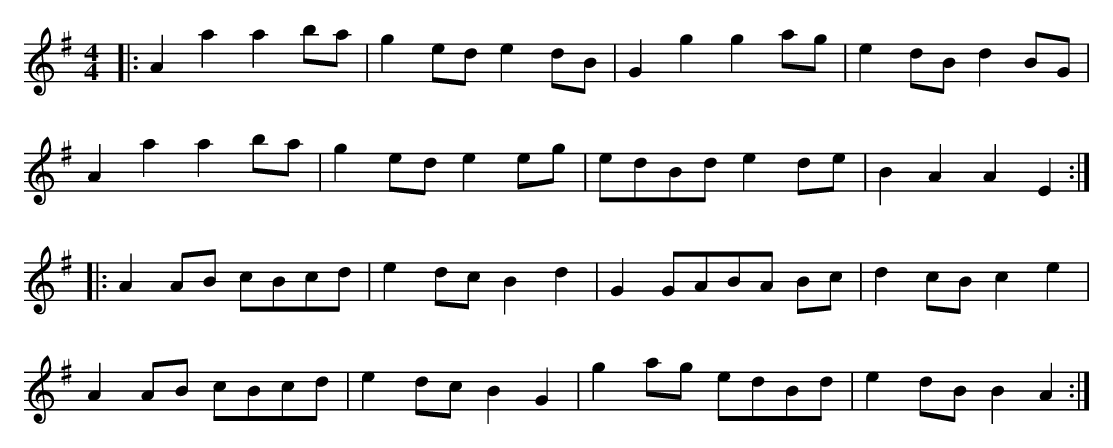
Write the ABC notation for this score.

X:1
M:4/4
K:Ador
|:A2 a2 a2 ba|g2 ed e2 dB|G2 g2 g2 ag|e2 dB d2 BG|
A2 a2 a2 ba|g2 ed e2 eg|edBd e2 de|B2 A2 A2 E2:|
|:A2 AB cBcd|e2 dc B2 d2|G2 GABA Bc|d2 cB c2 e2|
A2 AB cBcd|e2 dc B2 G2|g2 ag edBd|e2 dB B2 A2:|
